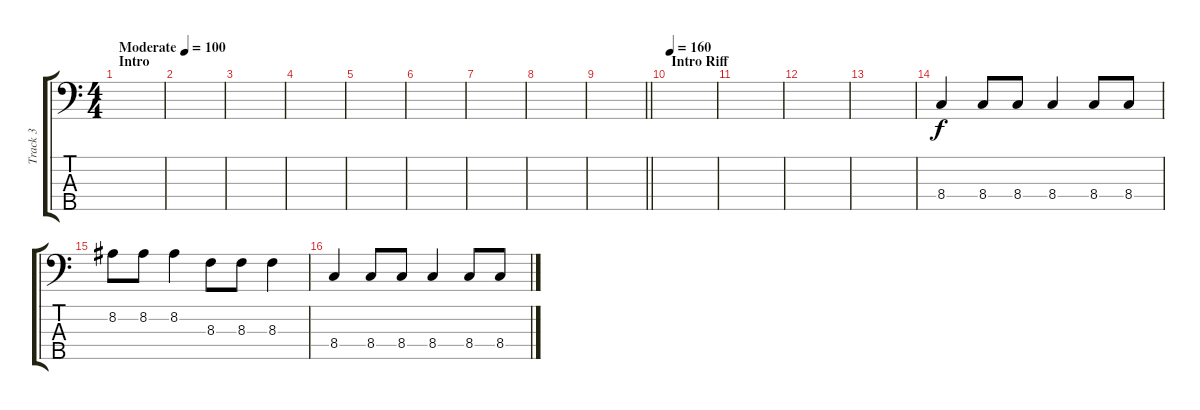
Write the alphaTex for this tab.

\track ("Track 3" "Track 3") {instrument electricbasspick}
\staff {score tabs}
\tuning (G2 D2 A1 E1 B0) {hide}
\ts (4 4)
\section ("" "Intro")
\tempo (100 "Moderate")
\clef f4
\ks c
|
|
|
|
|
|
|
|
\barLineRight lightlight
|
\section ("" "Intro Riff")
\tempo 160
|
|
|
|
8.4.4 8.4.8 8.4.8 8.4.4 8.4.8 8.4.8 |
8.2.8 8.2.8 8.2.4 8.3.8 8.3.8 8.3.4 |
8.4.4 8.4.8 8.4.8 8.4.4 8.4.8 8.4.8
